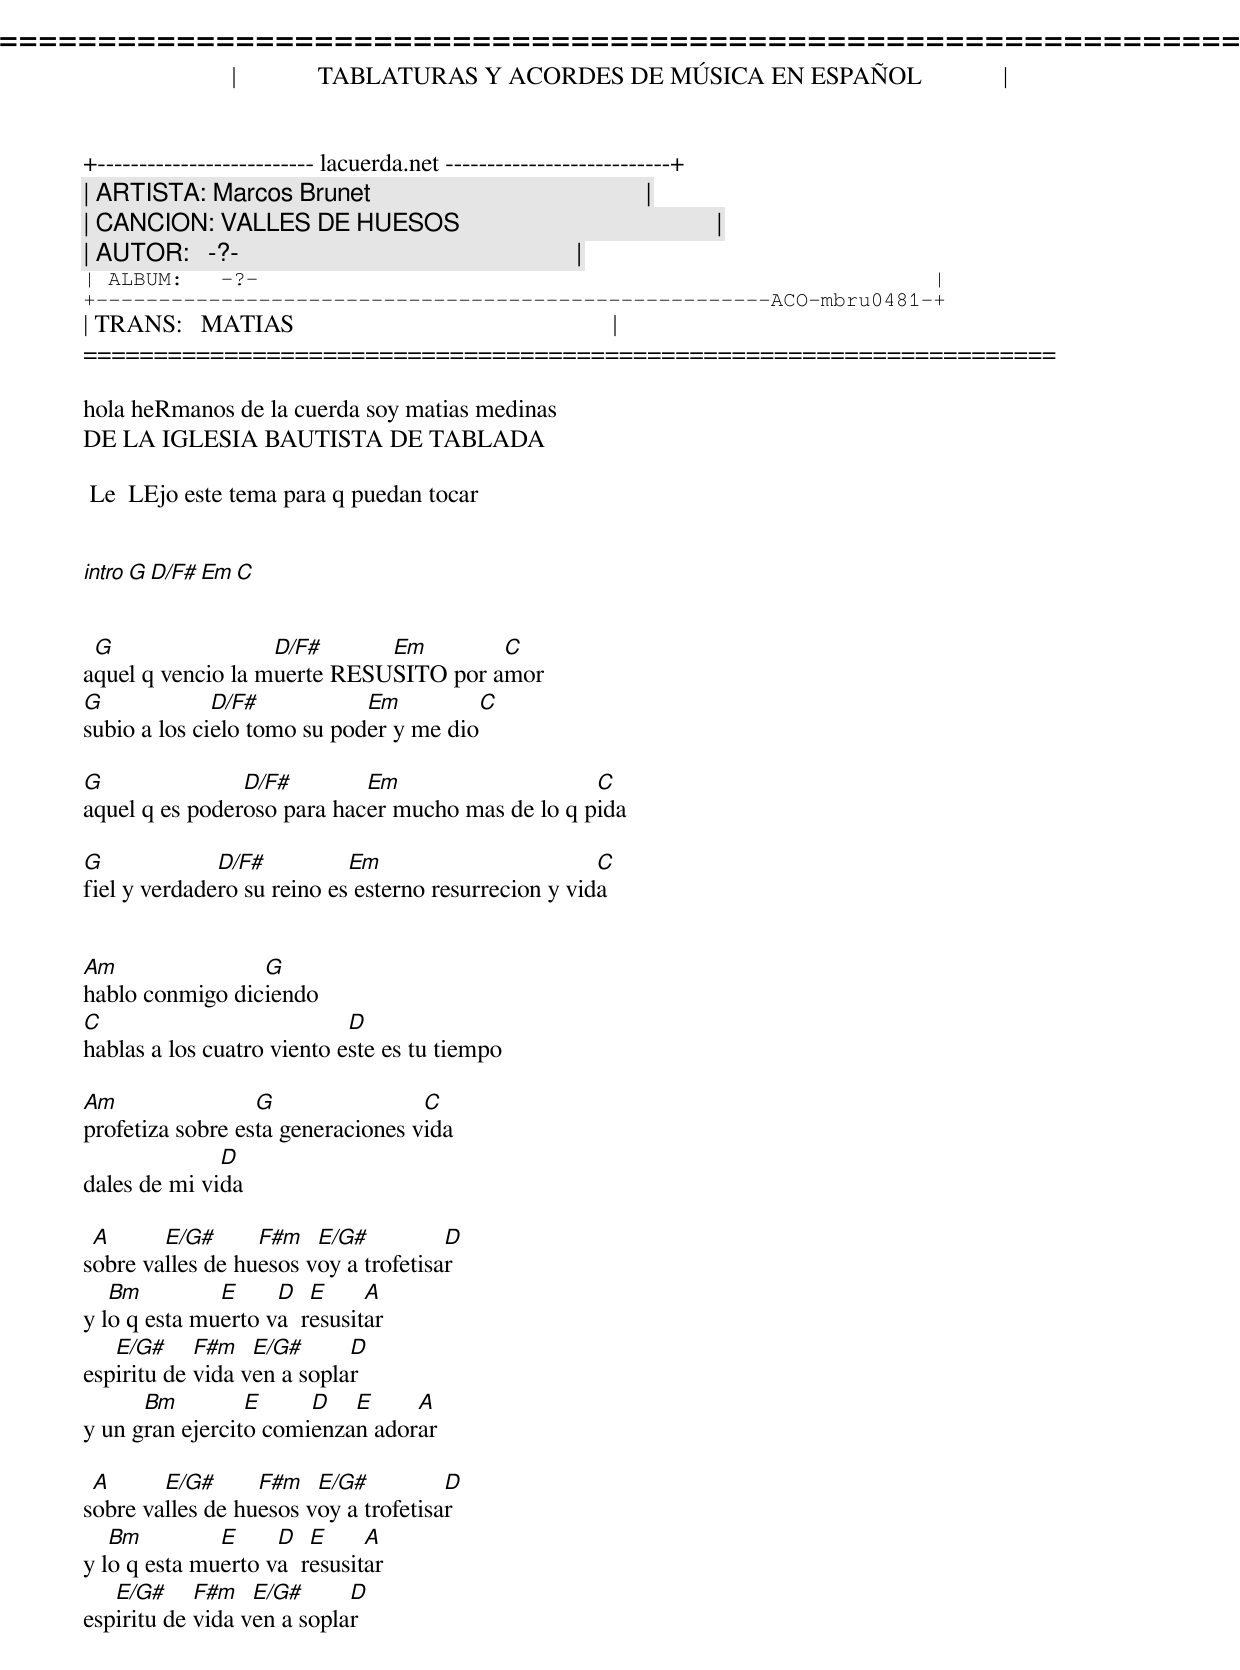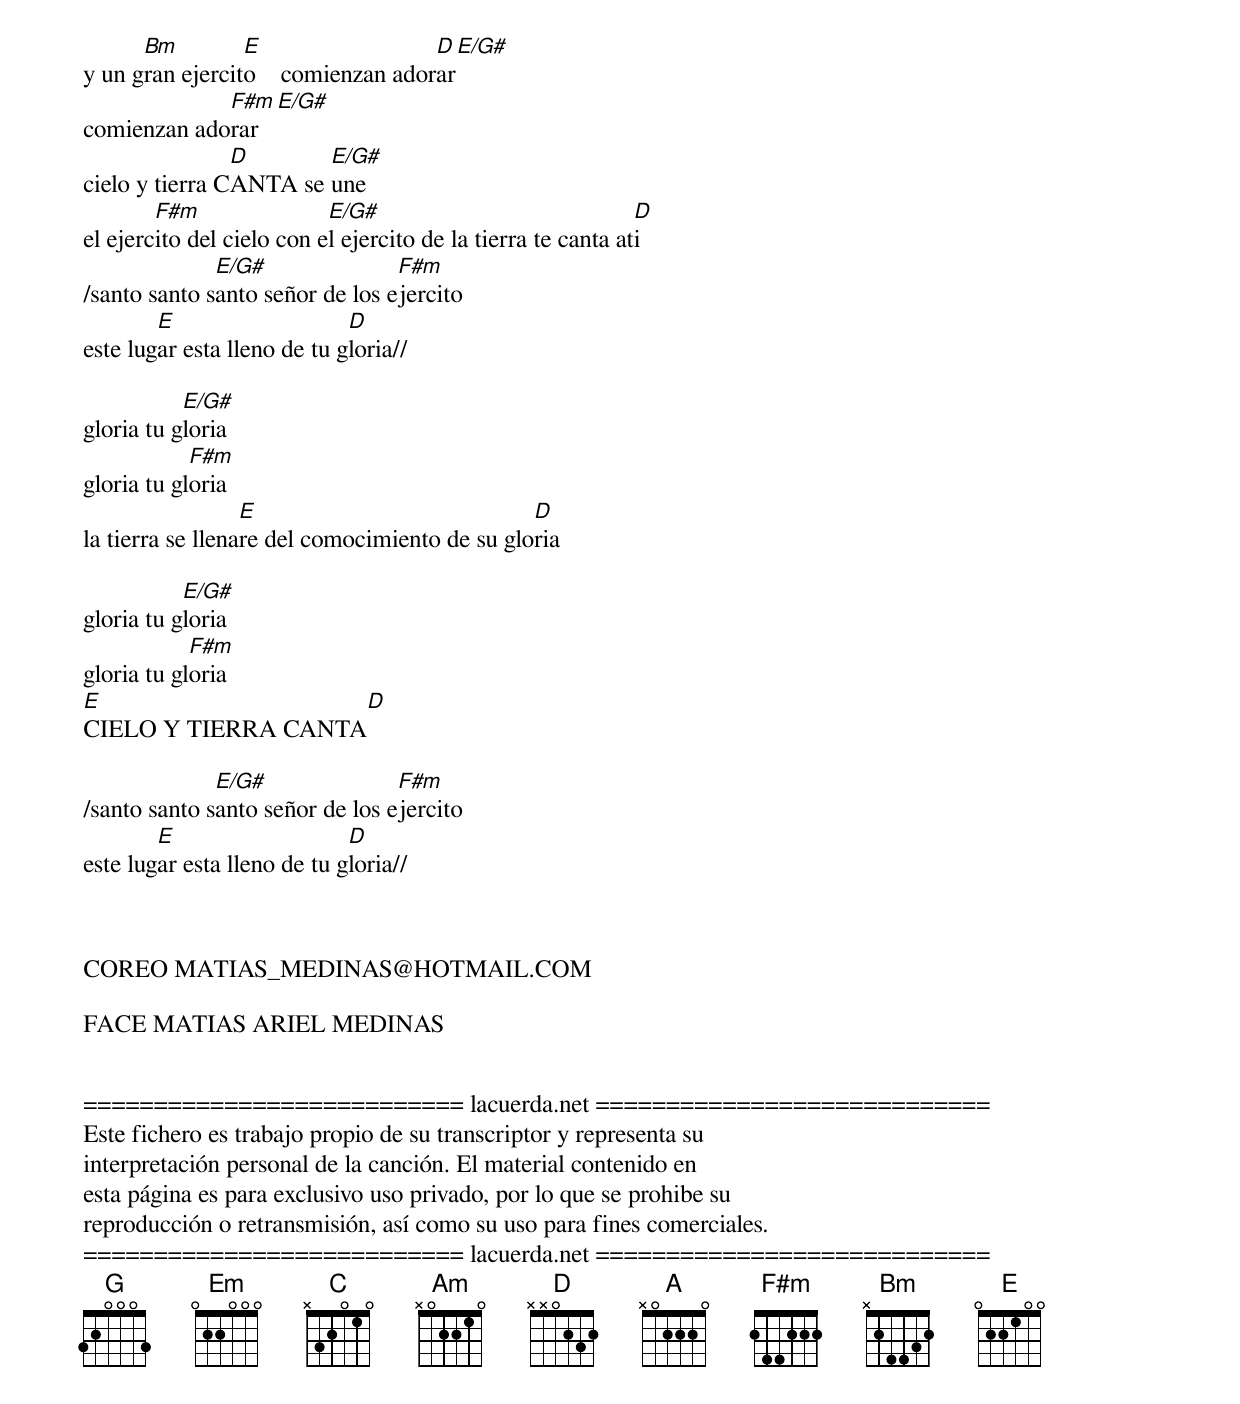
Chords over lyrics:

=====================================================================
|             TABLATURAS Y ACORDES DE MÚSICA EN ESPAÑOL             |
+-------------------------- lacuerda.net ---------------------------+
| ARTISTA: Marcos Brunet                                            |
| CANCION: VALLES DE HUESOS                                         |
| AUTOR:   -?-                                                      |
| ALBUM:   -?-                                                      |
+------------------------------------------------------ACO-mbru0481-+
| TRANS:   MATIAS                                                   |
=====================================================================

hola heRmanos de la cuerda soy matias medinas
DE LA IGLESIA BAUTISTA DE TABLADA

 Le  LEjo este tema para q puedan tocar


intro G D/F# Em C


 G                 D/F#      Em        C
aquel q vencio la muerte RESUSITO por amor
G             D/F#           Em         C
subio a los cielo tomo su poder y me dio

G               D/F#        Em                    C
aquel q es poderoso para hacer mucho mas de lo q pida

G             D/F#          Em                        C
fiel y verdadero su reino es esterno resurrecion y vida


Am               G
hablo conmigo diciendo
C                           D
hablas a los cuatro viento este es tu tiempo

Am                G                C
profetiza sobre esta generaciones vida
              D
dales de mi vida

 A      E/G#      F#m   E/G#          D
sobre valles de huesos voy a trofetisar
   Bm         E     D   E     A
y lo q esta muerto va  resusitar
   E/G#     F#m   E/G#      D
espiritu de vida ven a soplar
      Bm         E     D   E     A
y un gran ejercito comienzan adorar

 A      E/G#      F#m   E/G#          D
sobre valles de huesos voy a trofetisar
   Bm         E     D   E     A
y lo q esta muerto va  resusitar
   E/G#     F#m   E/G#      D
espiritu de vida ven a soplar
      Bm         E                  D   E/G#
y un gran ejercito    comienzan adorar
             F#m   E/G#
comienzan adorar
                D       E/G#
cielo y tierra CANTA se une
        F#m                E/G#                               D
el ejercito del cielo con el ejercito de la tierra te canta ati
              E/G#               F#m
/santo santo santo señor de los ejercito
        E                    D
este lugar esta lleno de tu gloria//

           E/G#
gloria tu gloria
            F#m
gloria tu gloria
                  E                            D
la tierra se llenare del comocimiento de su gloria

           E/G#
gloria tu gloria
            F#m
gloria tu gloria
E                       D
CIELO Y TIERRA CANTA

              E/G#               F#m
/santo santo santo señor de los ejercito
        E                    D
este lugar esta lleno de tu gloria//



COREO MATIAS_MEDINAS@HOTMAIL.COM

FACE MATIAS ARIEL MEDINAS


=========================== lacuerda.net ============================
Este fichero es trabajo propio de su transcriptor y representa su
interpretación personal de la canción. El material contenido en
esta página es para exclusivo uso privado, por lo que se prohibe su
reproducción o retransmisión, así como su uso para fines comerciales.
=========================== lacuerda.net ============================
